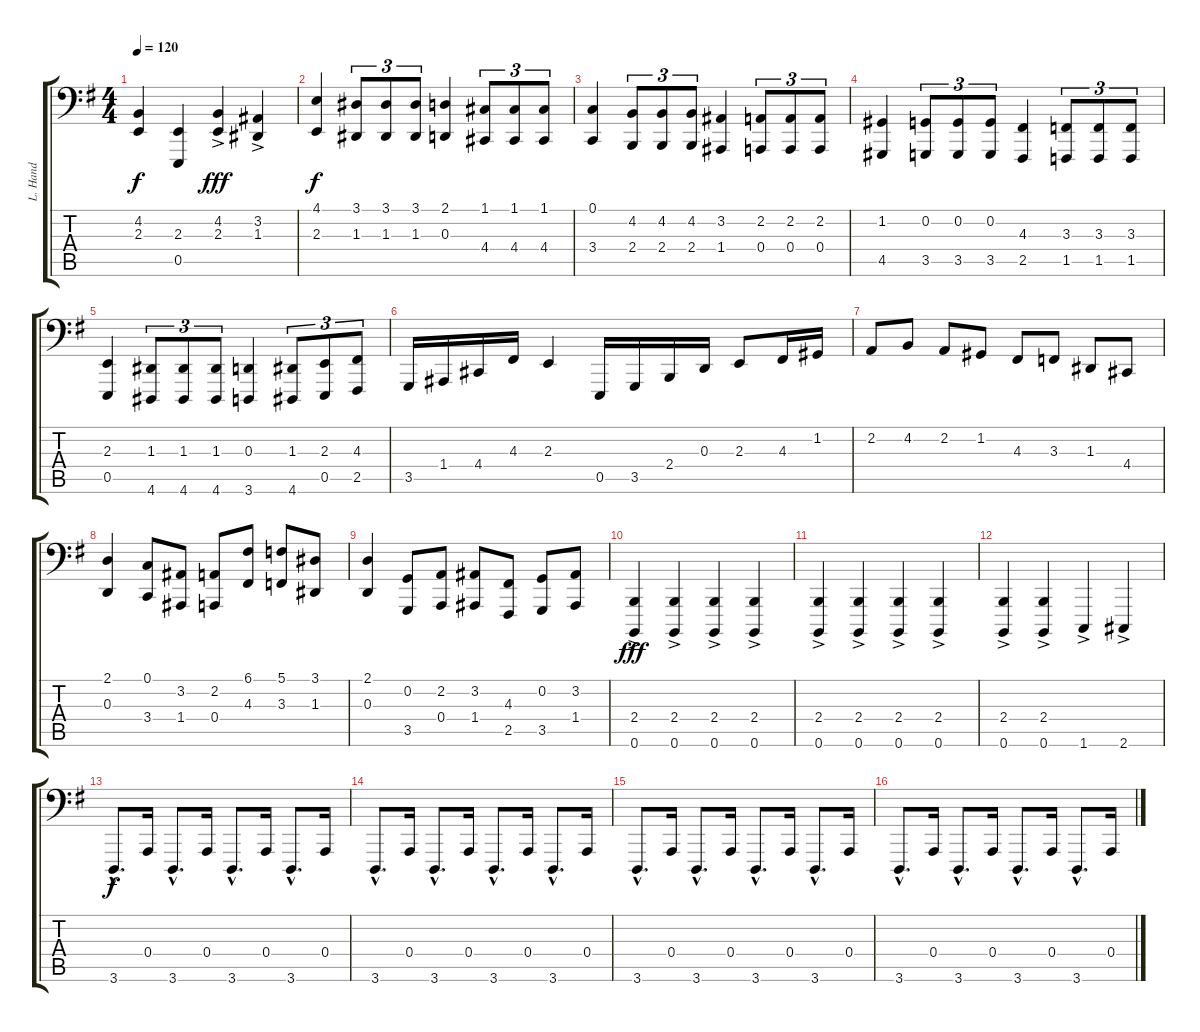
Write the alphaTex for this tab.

\track ("L. Hand" "L. Hand") {instrument acousticgrandpiano}
\staff {score tabs}
\tuning (C3 G2 D2 A1 E1 B0) {hide}
\ts (4 4)
\tempo 120
\clef f4
\ks g
(4.2 2.3).4{dy f volume 13} (2.3 0.5).4 (4.2{ac} 2.3).4{dy fff volume 14} (3.2{ac} 1.3{ac}).4 |
(4.1 2.3).4{dy f volume 13} (3.1 1.3).8{tu (3 2)} (3.1 1.3).8{tu (3 2)} (3.1 1.3).8{tu (3 2)} (2.1 0.3).4 (1.1 4.4).8{tu (3 2)} (1.1 4.4).8{tu (3 2)} (1.1 4.4).8{tu (3 2)} |
(0.1 3.4).4 (4.2 2.4).8{tu (3 2)} (4.2 2.4).8{tu (3 2)} (4.2 2.4).8{tu (3 2)} (3.2 1.4).4 (2.2 0.4).8{tu (3 2)} (2.2 0.4).8{tu (3 2)} (2.2 0.4).8{tu (3 2)} |
(1.2 4.5).4 (0.2 3.5).8{tu (3 2)} (0.2 3.5).8{tu (3 2)} (0.2 3.5).8{tu (3 2)} (4.3 2.5).4 (3.3 1.5).8{tu (3 2)} (3.3 1.5).8{tu (3 2)} (3.3 1.5).8{tu (3 2)} |
(2.3 0.5).4 (1.3 4.6).8{tu (3 2)} (1.3 4.6).8{tu (3 2)} (1.3 4.6).8{tu (3 2)} (0.3 3.6).4 (1.3 4.6).8{tu (3 2)} (2.3 0.5).8{tu (3 2)} (4.3 2.5).8{tu (3 2)} |
3.5.16 1.4.16 4.4.16 4.3.16 2.3.4 0.5.16{volume 15} 3.5.16 2.4.16 0.3.16 2.3.8 4.3.16 1.2.16 |
2.2.8{volume 13} 4.2.8 2.2.8 1.2.8 4.3.8 3.3.8 1.3.8 4.4.8 |
(2.1 0.3).4 (0.1 3.4).8 (3.2 1.4).8 (2.2 0.4).8 (6.1 4.3).8 (5.1 3.3).8 (3.1 1.3).8 |
(2.1 0.3).4 (0.2 3.5).8 (2.2 0.4).8 (3.2 1.4).8 (4.3 2.5).8 (0.2 3.5).8 (3.2 1.4).8 |
(2.4{ac} 0.6{ac}).4{dy fff} (2.4{ac} 0.6{ac}).4 (2.4{ac} 0.6{ac}).4 (2.4{ac} 0.6{ac}).4 |
(2.4{ac} 0.6{ac}).4 (2.4{ac} 0.6{ac}).4 (2.4{ac} 0.6{ac}).4 (2.4{ac} 0.6{ac}).4 |
(2.4{ac} 0.6{ac}).4 (2.4{ac} 0.6{ac}).4 1.6{ac}.4 2.6{ac}.4 |
3.6{hac}.8{d dy f volume 16} 0.4.16 3.6{hac}.8{d} 0.4.16 3.6{hac}.8{d} 0.4.16 3.6{hac}.8{d} 0.4.16 |
3.6{hac}.8{d} 0.4.16 3.6{hac}.8{d} 0.4.16 3.6{hac}.8{d} 0.4.16 3.6{hac}.8{d} 0.4.16 |
3.6{hac}.8{d} 0.4.16 3.6{hac}.8{d} 0.4.16 3.6{hac}.8{d} 0.4.16 3.6{hac}.8{d} 0.4.16 |
3.6{hac}.8{d} 0.4.16 3.6{hac}.8{d} 0.4.16 3.6{hac}.8{d} 0.4.16 3.6{hac}.8{d} 0.4.16
